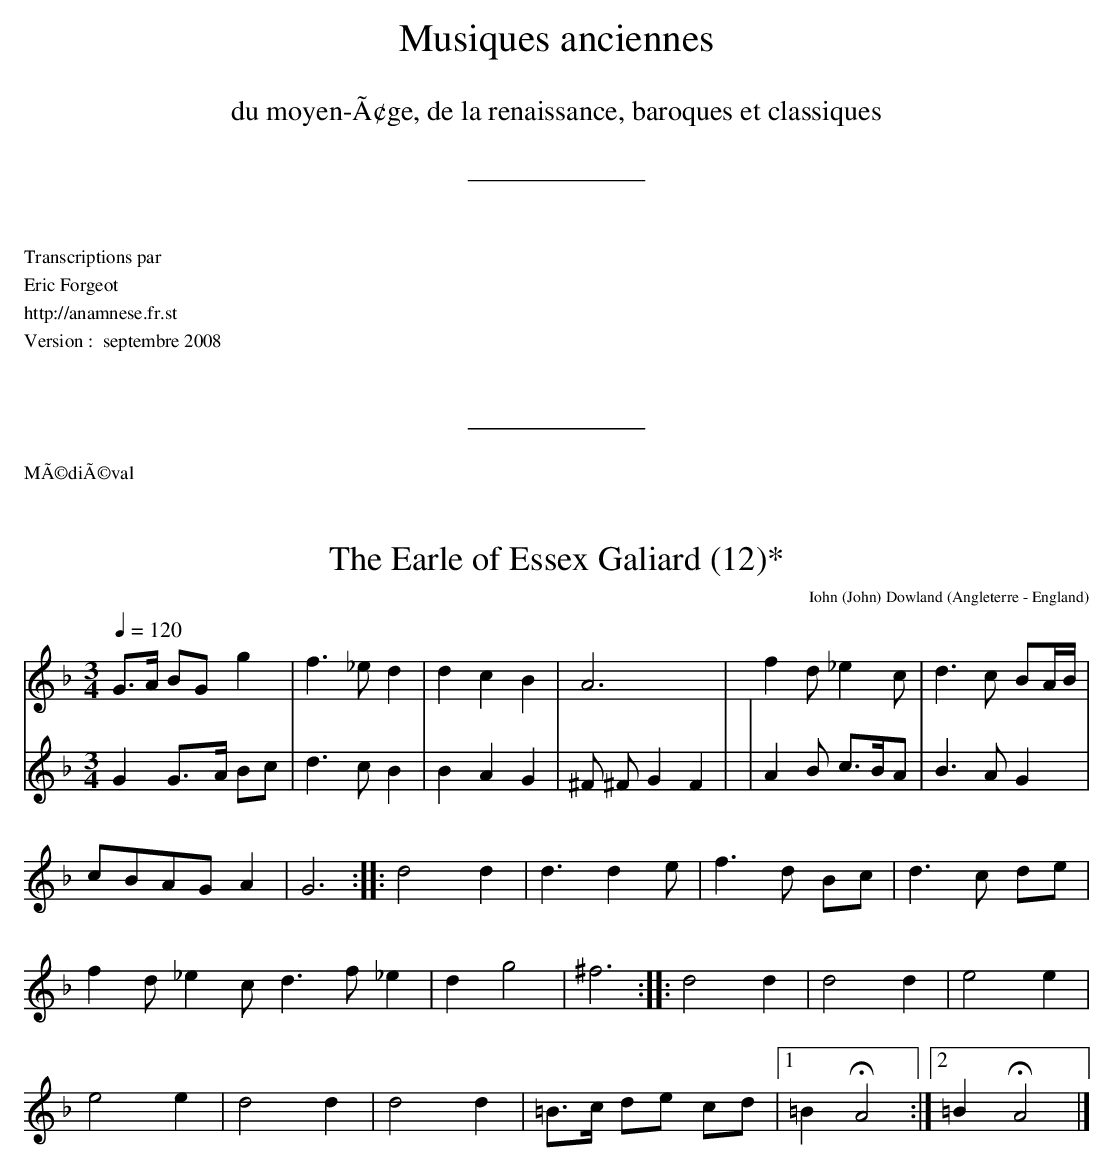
X:1
T:The Earle of Essex Galiard (12)*
C:Iohn (John) Dowland
O:Angleterre - England
M:3/4
L:1/4
Q:1/4=120
K:F
%%staves 1 {(2 3) (4 5)}
V:1
G/>A/ B/G/ g | f>_e d | dcB | A3 | fd/_ec/ | d>c B/A/4B/4 |
c/B/A/G/A | G3 :||: d2d | d3/2 de/ | f>d B/c/ | d>c d/e/ |
fd/_ec/ d>f_e | dg2 | ^f3 :||: d2d | d2d | e2e |
e2e | d2d | d2d | =B/>c/ d/e/ c/d/ |1 =BHA2 :|2 =BHA2 |]
V:2
GG/>A/ B/c/ | d>cB | BAG | ^F/ ^F/ G F | | AB/ c/>B/A/ | B>AG |
V:3
K:F treble

B,
V:4
K:F bass

V:5
K:F bass
